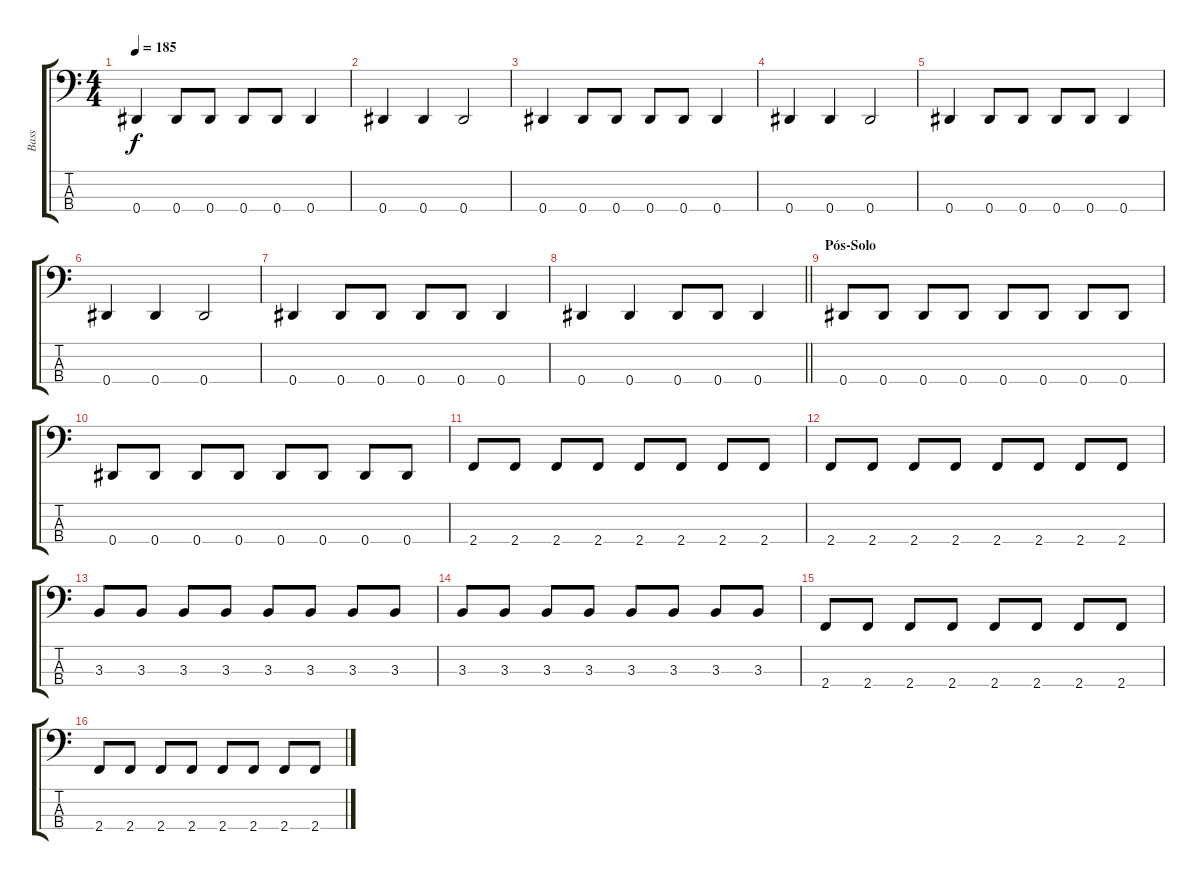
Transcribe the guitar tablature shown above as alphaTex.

\track ("Bass" "Bass") {instrument electricbassfinger}
\staff {score tabs}
\tuning (Gb2 Db2 Ab1 Eb1) {hide}
\ts (4 4)
\tempo 185
\clef f4
\ks c
0.4.4{dy f} 0.4.8 0.4.8 0.4.8 0.4.8 0.4.4 |
0.4.4 0.4.4 0.4.2 |
0.4.4 0.4.8 0.4.8 0.4.8 0.4.8 0.4.4 |
0.4.4 0.4.4 0.4.2 |
0.4.4 0.4.8 0.4.8 0.4.8 0.4.8 0.4.4 |
0.4.4 0.4.4 0.4.2 |
0.4.4 0.4.8 0.4.8 0.4.8 0.4.8 0.4.4 |
\barLineRight lightlight
0.4.4 0.4.4 0.4.8 0.4.8 0.4.4 |
\section ("" "Pós-Solo")
0.4.8 0.4.8 0.4.8 0.4.8 0.4.8 0.4.8 0.4.8 0.4.8 |
0.4.8 0.4.8 0.4.8 0.4.8 0.4.8 0.4.8 0.4.8 0.4.8 |
2.4.8 2.4.8 2.4.8 2.4.8 2.4.8 2.4.8 2.4.8 2.4.8 |
2.4.8 2.4.8 2.4.8 2.4.8 2.4.8 2.4.8 2.4.8 2.4.8 |
3.3.8 3.3.8 3.3.8 3.3.8 3.3.8 3.3.8 3.3.8 3.3.8 |
3.3.8 3.3.8 3.3.8 3.3.8 3.3.8 3.3.8 3.3.8 3.3.8 |
2.4.8 2.4.8 2.4.8 2.4.8 2.4.8 2.4.8 2.4.8 2.4.8 |
2.4.8 2.4.8 2.4.8 2.4.8 2.4.8 2.4.8 2.4.8 2.4.8
